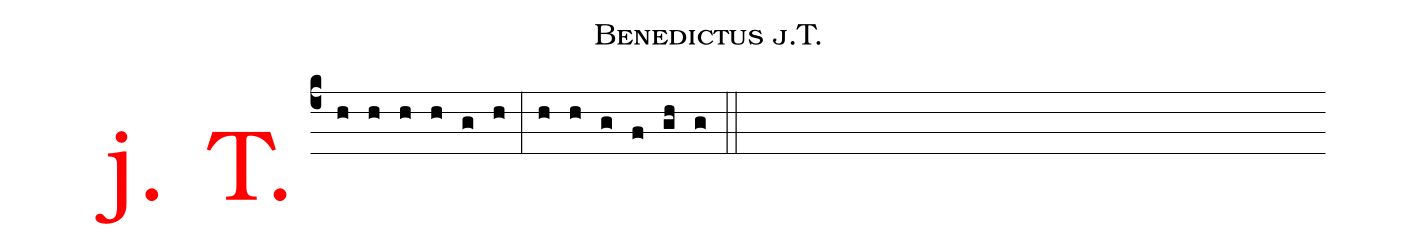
name: Benedictus j.T.;
%%
.(c4)<v>\frot{j. T.}</v> (h) (h) (h) (h) (g) (h) (:) (h) (h) (g) (f) (gh) (g) (::)
